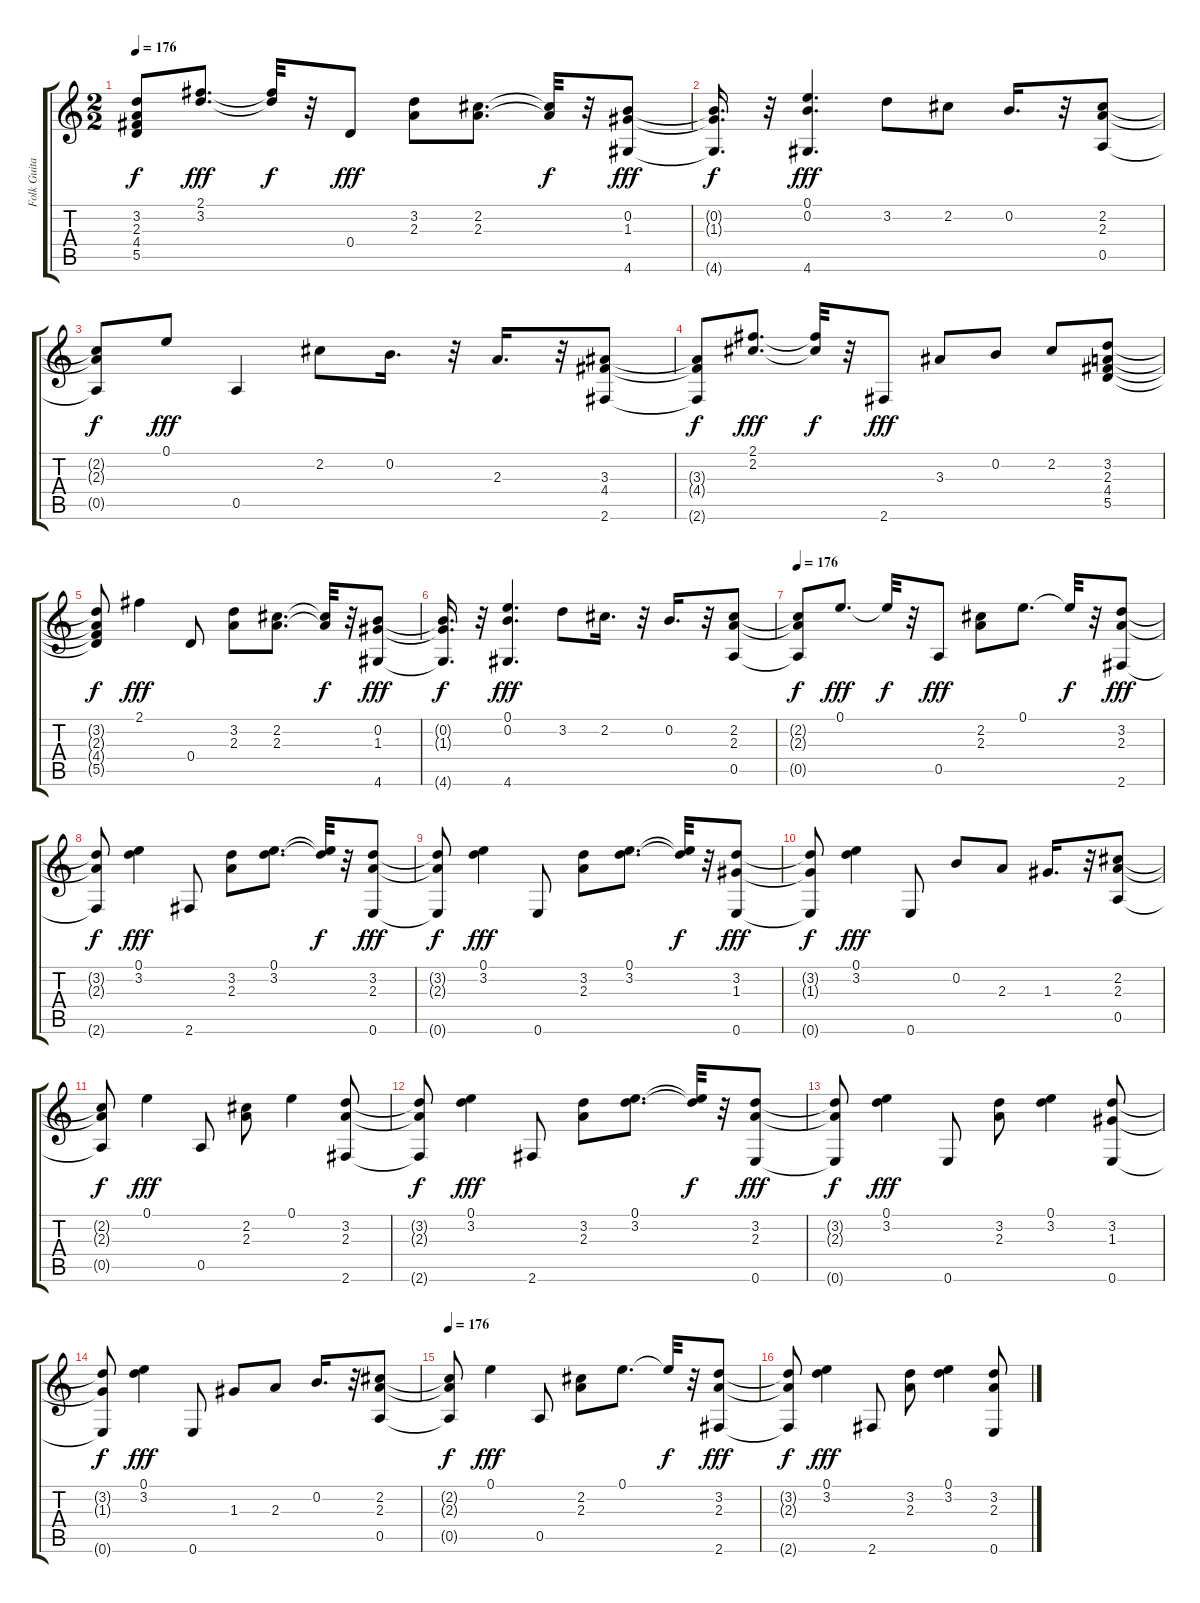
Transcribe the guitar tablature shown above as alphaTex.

\track ("Folk Guitar" "Folk Guita") {instrument acousticguitarsteel}
\staff {score tabs}
\tuning (E4 B3 G3 D3 A2 E2) {hide}
\ts (2 2)
\tempo 176
\clef g2
\ks c
(3.2{t} 2.3{t} 4.4{t} 5.5{t}).8{dy f} (2.1 3.2).8{d dy fff} (2.1{t} 3.2{t}).32{dy f} r.32 0.4.8{dy fff} (3.2 2.3).8 (2.2 2.3).8{d} (2.2{t} 2.3{t}).32{dy f} r.32 (0.2 1.3 4.6).8{dy fff} |
(0.2{t} 1.3{t} 4.6{t}).16{d dy f} r.32 (0.1 0.2 4.6).4{d dy fff} 3.2.8 2.2.8 0.2.16{d} r.32 (2.2 2.3 0.5).8 |
(2.2{t} 2.3{t} 0.5{t}).8{dy f} 0.1.8{dy fff} 0.5.4 2.2.8 0.2.16{d} r.32 2.3.16{d} r.32 (3.3 4.4 2.6).8 |
(3.3{t} 4.4{t} 2.6{t}).8{dy f} (2.1 2.2).8{d dy fff} (2.1{t} 2.2{t}).32{dy f} r.32 2.6.8{dy fff} 3.3.8 0.2.8 2.2.8 (3.2 2.3 4.4 5.5).8 |
(3.2{t} 2.3{t} 4.4{t} 5.5{t}).8{dy f} 2.1.4{dy fff} 0.4.8 (3.2 2.3).8 (2.2 2.3).8{d} (2.2{t} 2.3{t}).32{dy f} r.32 (0.2 1.3 4.6).8{dy fff} |
(0.2{t} 1.3{t} 4.6{t}).16{d dy f} r.32 (0.1 0.2 4.6).4{d dy fff} 3.2.8 2.2.16{d} r.32 0.2.16{d} r.32 (2.2 2.3 0.5).8 |
\tempo 176
(2.2{t} 2.3{t} 0.5{t}).8{dy f} 0.1.8{d dy fff} 0.1{t}.32{dy f} r.32 0.5.8{dy fff} (2.2 2.3).8 0.1.8{d} 0.1{t}.32{dy f} r.32 (3.2 2.3 2.6).8{dy fff} |
(3.2{t} 2.3{t} 2.6{t}).8{dy f} (0.1 3.2).4{dy fff} 2.6.8 (3.2 2.3).8 (0.1 3.2).8{d} (0.1{t} 3.2{t}).32{dy f} r.32 (3.2 2.3 0.6).8{dy fff} |
(3.2{t} 2.3{t} 0.6{t}).8{dy f} (0.1 3.2).4{dy fff} 0.6.8 (3.2 2.3).8 (0.1 3.2).8{d} (0.1{t} 3.2{t}).32{dy f} r.32 (3.2 1.3 0.6).8{dy fff} |
(3.2{t} 1.3{t} 0.6{t}).8{dy f} (0.1 3.2).4{dy fff} 0.6.8 0.2.8 2.3.8 1.3.16{d} r.32 (2.2 2.3 0.5).8 |
(2.2{t} 2.3{t} 0.5{t}).8{dy f} 0.1.4{dy fff} 0.5.8 (2.2 2.3).8 0.1.4 (3.2 2.3 2.6).8 |
(3.2{t} 2.3{t} 2.6{t}).8{dy f} (0.1 3.2).4{dy fff} 2.6.8 (3.2 2.3).8 (0.1 3.2).8{d} (0.1{t} 3.2{t}).32{dy f} r.32 (3.2 2.3 0.6).8{dy fff} |
(3.2{t} 2.3{t} 0.6{t}).8{dy f} (0.1 3.2).4{dy fff} 0.6.8 (3.2 2.3).8 (0.1 3.2).4 (3.2 1.3 0.6).8 |
(3.2{t} 1.3{t} 0.6{t}).8{dy f} (0.1 3.2).4{dy fff} 0.6.8 1.3.8 2.3.8 0.2.16{d} r.32 (2.2 2.3 0.5).8{volume 9} |
\tempo 176
(2.2{t} 2.3{t} 0.5{t}).8{dy f} 0.1.4{dy fff} 0.5.8 (2.2 2.3).8 0.1.8{d} 0.1{t}.32{dy f} r.32 (3.2 2.3 2.6).8{dy fff} |
(3.2{t} 2.3{t} 2.6{t}).8{dy f} (0.1 3.2).4{dy fff} 2.6.8 (3.2 2.3).8 (0.1 3.2).4 (3.2 2.3 0.6).8
